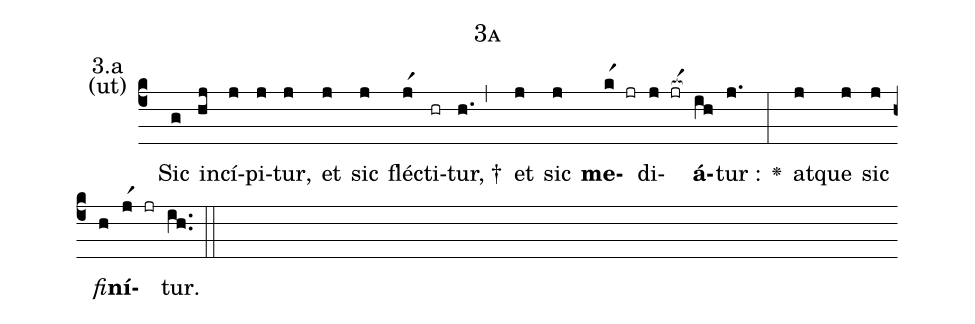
name: 3a;
annotation: 3.a;
annotation: (ut);
%%
(c4) ~() Sic(g) in(hj)cí(j)pi(j)tur,(j) et(j) sic(j) fléc(jr1)ti(hr)tur, †(h.,) et(j) sic(j) <b>me</b>(kr1 jr)di(j jr[ocba:1{])<b>á</b>(ih[ocba:0}])tur :(j.) <v>\greheightstar</v>(:) at(j)que(j) sic(j) <i>fi</i>(h)<b>ní</b>(jr1 jr)tur.(ih..) (::)


%E(j) u(j) o(j) u(h) a(j) e.(ih..) (::)
